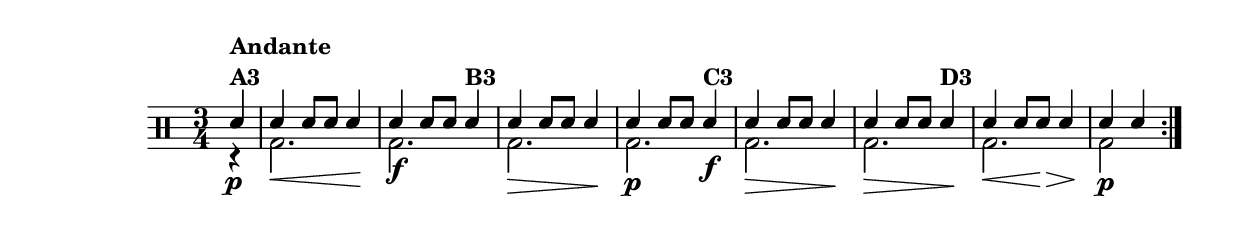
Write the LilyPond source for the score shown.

%-*- coding: utf-8 -*-

\version "2.14.2"

%\header {title = "variacoes sobre terezinha - variacao 3"}

\drums {

\override Score.BarNumber #'transparent = ##t
\override Staff.TimeSignature #'style = #'()
\time 3/4 
\partial 4*1

\context DrumVoice = "1" { }
\context DrumVoice = "2" {  }

<<
{
\repeat volta 2 {
sn4^\markup {\column {\bold  {Andante A3}}} 
sn4 sn8 sn sn4
sn4 sn8 sn sn4^\markup{\bold {B3}} 
sn4 sn8 sn sn4
sn4 sn8 sn sn4^\markup{\bold {C3}} 
sn4 sn8 sn sn4
sn4 sn8 sn sn4^\markup{\bold {D3}} 
sn4 sn8 sn sn4
sn4 sn4 
}
}

\\
{
r4\p
<< bd2. {s4\< s4 s4\!} >>
bd2.\f
<< bd2. {s4\> s4 s4\!} >>
<< bd2. {s4\p s4 s4\f} >>
<< bd2. {s4\> s4 s4\!} >>
<< bd2. {s4\> s4 s4\!} >>
<< bd2. {s4\< s8  s8\!\> s8 s8\!} >>
bd2\p
}
>>
}

